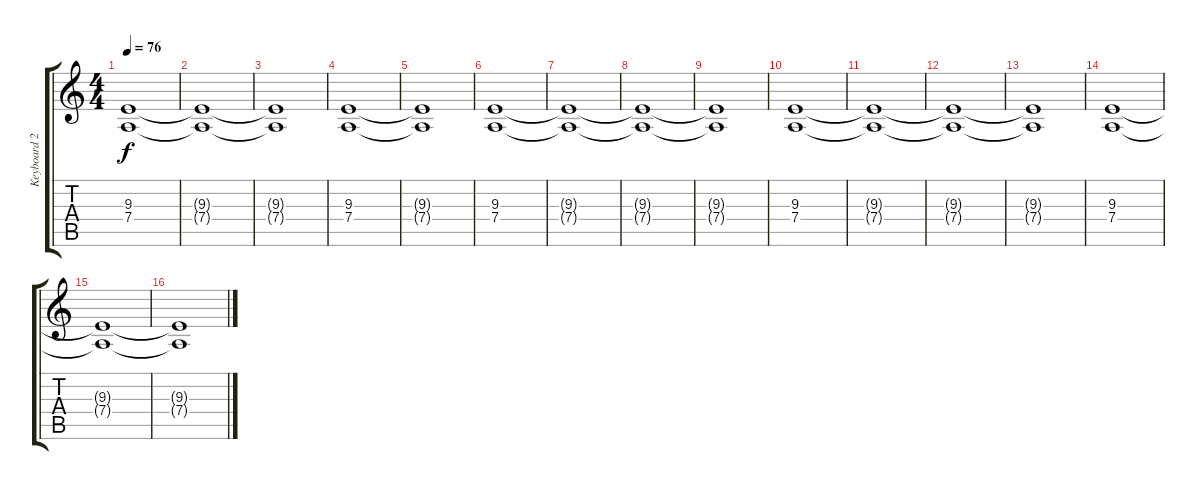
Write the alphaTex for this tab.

\track ("Keyboard 2" "Keyboard 2") {instrument pad2warm}
\staff {score tabs}
\tuning (E4 B3 G3 D3 A2 D2) {hide}
\ts (4 4)
\tempo 76
\clef g2
\ks c
(9.3{t} 7.4{t}).1{dy f} |
(9.3{t} 7.4{t}).1 |
(9.3{t} 7.4{t}).1 |
\section ("" "")
(9.3 7.4).1 |
(9.3{t} 7.4{t}).1 |
\section ("" "")
(9.3 7.4).1 |
(9.3{t} 7.4{t}).1 |
(9.3{t} 7.4{t}).1 |
(9.3{t} 7.4{t}).1 |
(9.3 7.4).1 |
(9.3{t} 7.4{t}).1 |
(9.3{t} 7.4{t}).1 |
(9.3{t} 7.4{t}).1 |
\section ("" "")
(9.3 7.4).1 |
(9.3{t} 7.4{t}).1 |
(9.3{t} 7.4{t}).1
